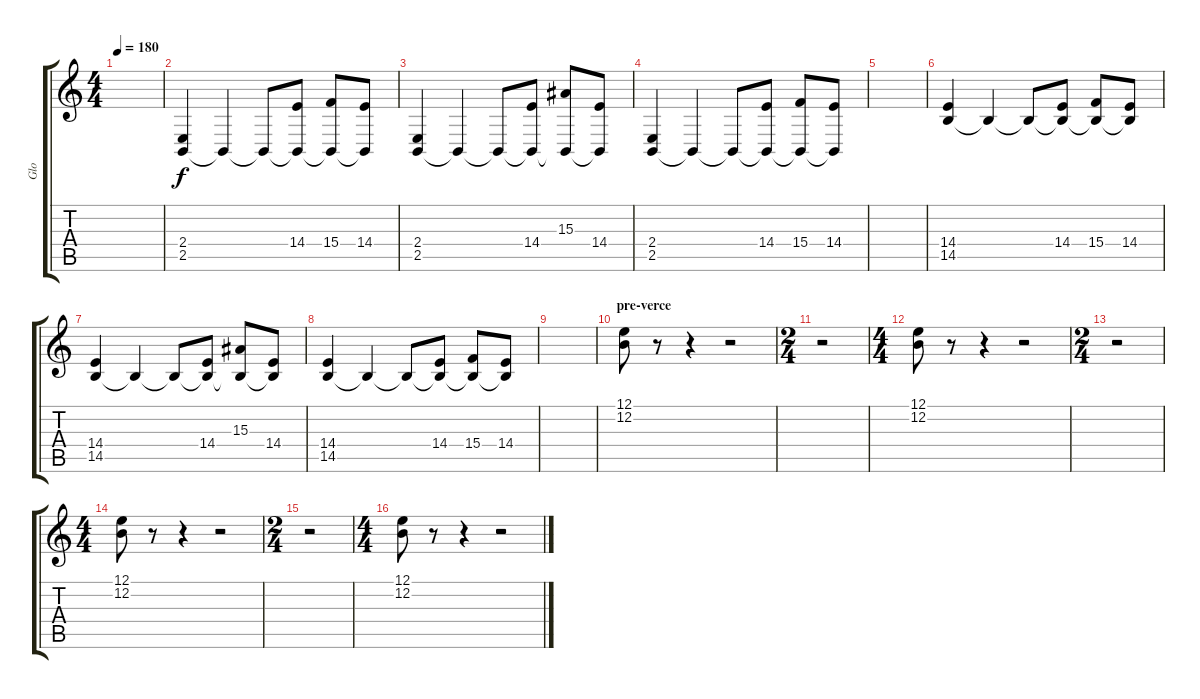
\track ("Glo" "Glo") {instrument stringensemble1}
\staff {score tabs}
\tuning (E4 B3 G3 D3 A2 E2) {hide}
\ts (4 4)
\tempo 180
\clef g2
\ks c
|
(2.4 2.5).4 2.5{t}.4 2.5{t}.8 (14.4 2.5{t}).8 (15.4 2.5{t}).8 (14.4 2.5{t}).8 |
(2.4 2.5).4 2.5{t}.4 2.5{t}.8 (14.4 2.5{t}).8 (15.3 2.5{t}).8 (14.4 2.5{t}).8 |
(2.4 2.5).4 2.5{t}.4 2.5{t}.8 (14.4 2.5{t}).8 (15.4 2.5{t}).8 (14.4 2.5{t}).8 |
|
(14.4 14.5).4 14.5{t}.4 14.5{t}.8 (14.4 14.5{t}).8 (15.4 14.5{t}).8 (14.4 14.5{t}).8 |
(14.4 14.5).4 14.5{t}.4 14.5{t}.8 (14.4 14.5{t}).8 (15.3 14.5{t}).8 (14.4 14.5{t}).8 |
(14.4 14.5).4 14.5{t}.4 14.5{t}.8 (14.4 14.5{t}).8 (15.4 14.5{t}).8 (14.4 14.5{t}).8 |
|
\section ("" "pre-verce")
(12.1 12.2).8 r.8 r.4 r.2 |
\ts (2 4)
r.2 |
\ts (4 4)
(12.1 12.2).8 r.8 r.4 r.2 |
\ts (2 4)
r.2 |
\ts (4 4)
(12.1 12.2).8 r.8 r.4 r.2 |
\ts (2 4)
r.2 |
\ts (4 4)
(12.1 12.2).8 r.8 r.4 r.2
